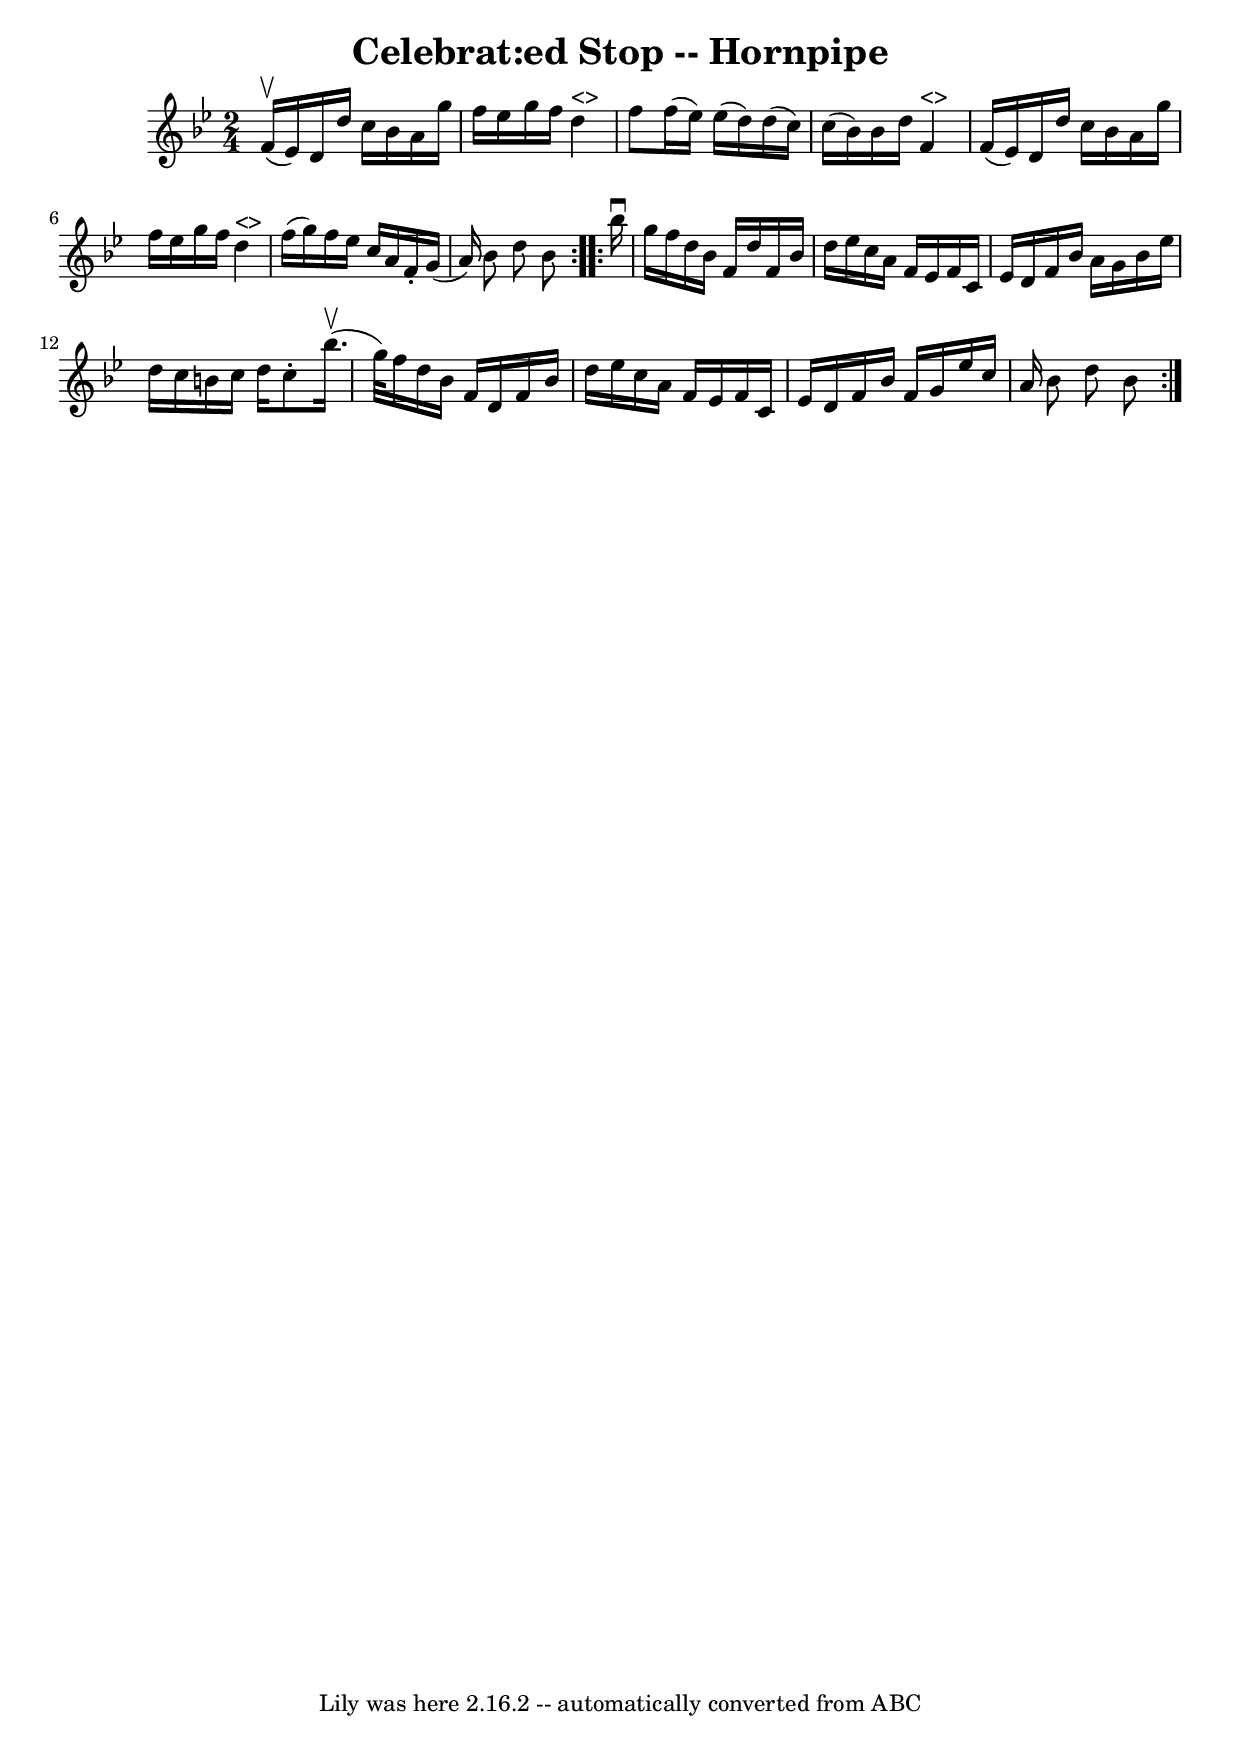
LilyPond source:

\version "2.16.2"
\include "Mammoth.ily"
\header {
  %% book = "Ryan's Mammoth Collection of Fiddle Tunes"
 crossRefNumber = "1"
 footnotes = ""
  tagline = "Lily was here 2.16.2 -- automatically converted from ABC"
  title = "Celebrat:ed Stop -- Hornpipe"

}
voicedefault =  {



  \repeat volta 2 {

    \time 2/4      \key bf \major f'16 (^\upbow ef'16)    |
 d'16 d''16 c''16 bf'16 a'16 g''16 f''16 ef''16     |
 g''16 f''16 d''4^"<>" f''8     |
 f''16 (ef''16) ef''16 (d''16) d''16 (c''16) c''16 (bf'16)    |
 bf'16 d''16 f'4^"<>" f'16 (ef'16)    |
 d'16 d''16 c''16 bf'16 a'16 g''16 f''16 ef''16     |
 g''16 f''16 d''4^"<>" f''16 (g''16)    |
 f''16    
 ef''16 c''16 a'16 f'16-. g'16 (a'16) bf'8 d''8    
 bf'8    
  }     
  \repeat volta 2 { bf''16^\downbow g''16     |
 f''16 d''16 bf'16 f'16 d''16 f'16 bf'16 d''16      |
 ef''16 c''16 a'16 f'16 ef'16 f'16 c'16 ef'16  |
 d'16 f'16 bf'16 a'16 g'16 bf'16 ef''16 d''16     |
 c''16 b'16 c''16 d''16 c''8-. bf''16. (^\upbow g''32)   |
 f''16 d''16 bf'16 f'16 d'16 f'16 bf'16 d''16     |
 ef''16 c''16 a'16 f'16 ef'16 f'16 c'16 ef'16     |
 d'16 f'16 bf'16 f'16 g'16 ef''16 c''16 a'16     |
 bf'8 d''8 bf'8    
  }   

}

\score{
  <<

    \context Staff="default"
    {
      \voicedefault 
      
    }

  >>
  \layout {
    
  }
  \midi {
  }

}
